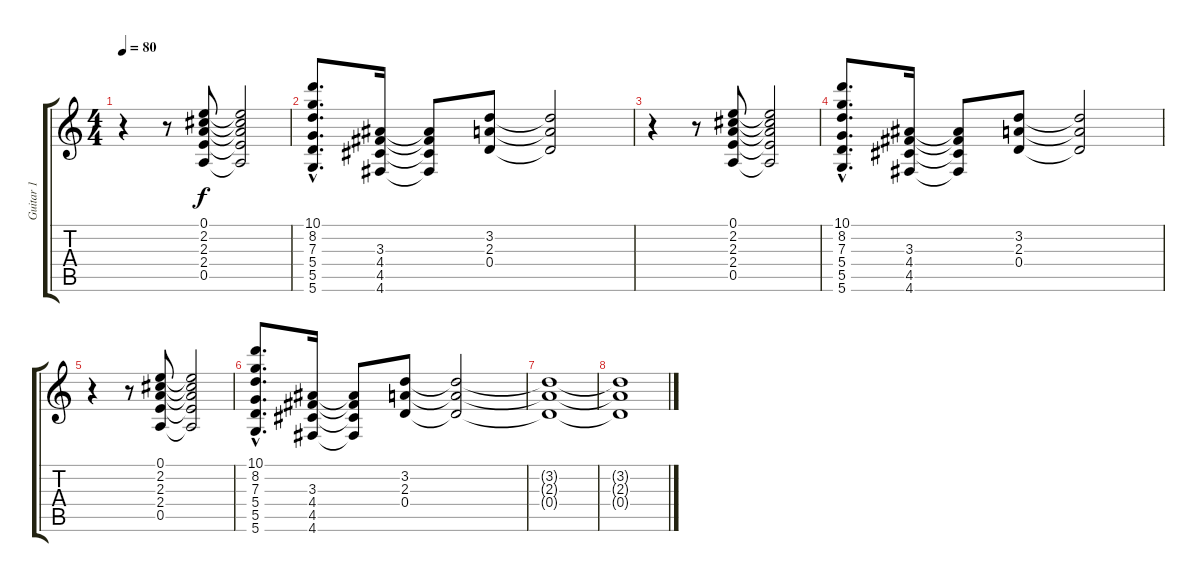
\track ("Guitar 1" "Guitar 1") {instrument acousticguitarnylon}
\staff {score tabs}
\tuning (E4 B3 G3 D3 A2 D2) {hide}
\ts (4 4)
\tempo 80
\clef g2
\ks c
r.4{dy f} r.8 (0.1 2.2 2.3 2.4 0.5).8 (0.1{t} 2.2{t} 2.3{t} 2.4{t} 0.5{t}).2 |
(10.1{hac} 8.2{hac} 7.3{hac} 5.4{hac} 5.5{hac} 5.6{hac}).8{d} (3.3 4.4 4.5 4.6).16 (3.3{t} 4.4{t} 4.5{t} 4.6{t}).8 (3.2 2.3 0.4).8 (3.2{t} 2.3{t} 0.4{t}).2 |
r.4 r.8 (0.1 2.2 2.3 2.4 0.5).8 (0.1{t} 2.2{t} 2.3{t} 2.4{t} 0.5{t}).2 |
(10.1{hac} 8.2{hac} 7.3{hac} 5.4{hac} 5.5{hac} 5.6{hac}).8{d} (3.3 4.4 4.5 4.6).16 (3.3{t} 4.4{t} 4.5{t} 4.6{t}).8 (3.2 2.3 0.4).8 (3.2{t} 2.3{t} 0.4{t}).2 |
r.4 r.8 (0.1 2.2 2.3 2.4 0.5).8 (0.1{t} 2.2{t} 2.3{t} 2.4{t} 0.5{t}).2 |
(10.1{hac} 8.2{hac} 7.3{hac} 5.4{hac} 5.5{hac} 5.6{hac}).8{d} (3.3 4.4 4.5 4.6).16 (3.3{t} 4.4{t} 4.5{t} 4.6{t}).8 (3.2 2.3 0.4).8 (3.2{t} 2.3{t} 0.4{t}).2 |
(3.2{t} 2.3{t} 0.4{t}).1{volume 0} |
(3.2{t} 2.3{t} 0.4{t}).1
